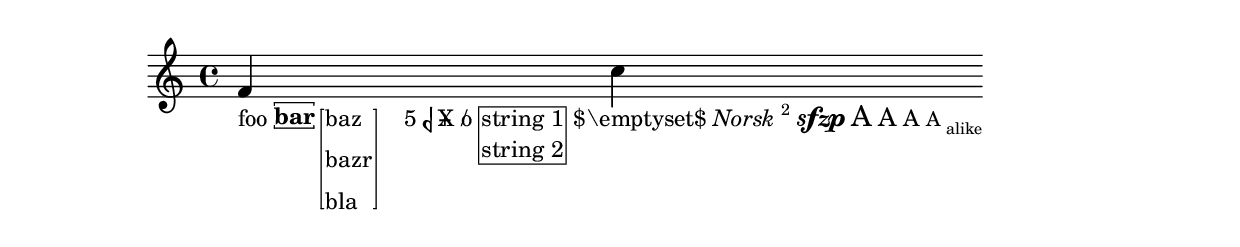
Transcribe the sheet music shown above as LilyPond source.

\header  {
texidoc = "New markup syntax."
}

\version "1.9.8"


\score {
  \notes
   {
    f'-\markup {
		foo
		\raise #0.2 \hbracket \bold bar
		\override #'(baseline-skip . 4)

		\bracket \column < baz bazr bla >
		\hspace #2.0
		\override #'(font-family . music) {
			\lookup #"noteheads-0"
			\char #53
		}
		\musicglyph #"accidentals--1"
		\combine "X" "+"   
		\combine "o" "/"
%		\char-number #"abc1234abc"
		\box \column < { "string 1" } { "string 2" } >
		"$\\emptyset$"
		\italic Norsk
		\super "2"
		\dynamic sfzp
		\huge { "A" \smaller "A" \smaller \smaller "A"
			\smaller \smaller \smaller "A" }
		\sub "alike"
	}	
    c''4
    }
}
